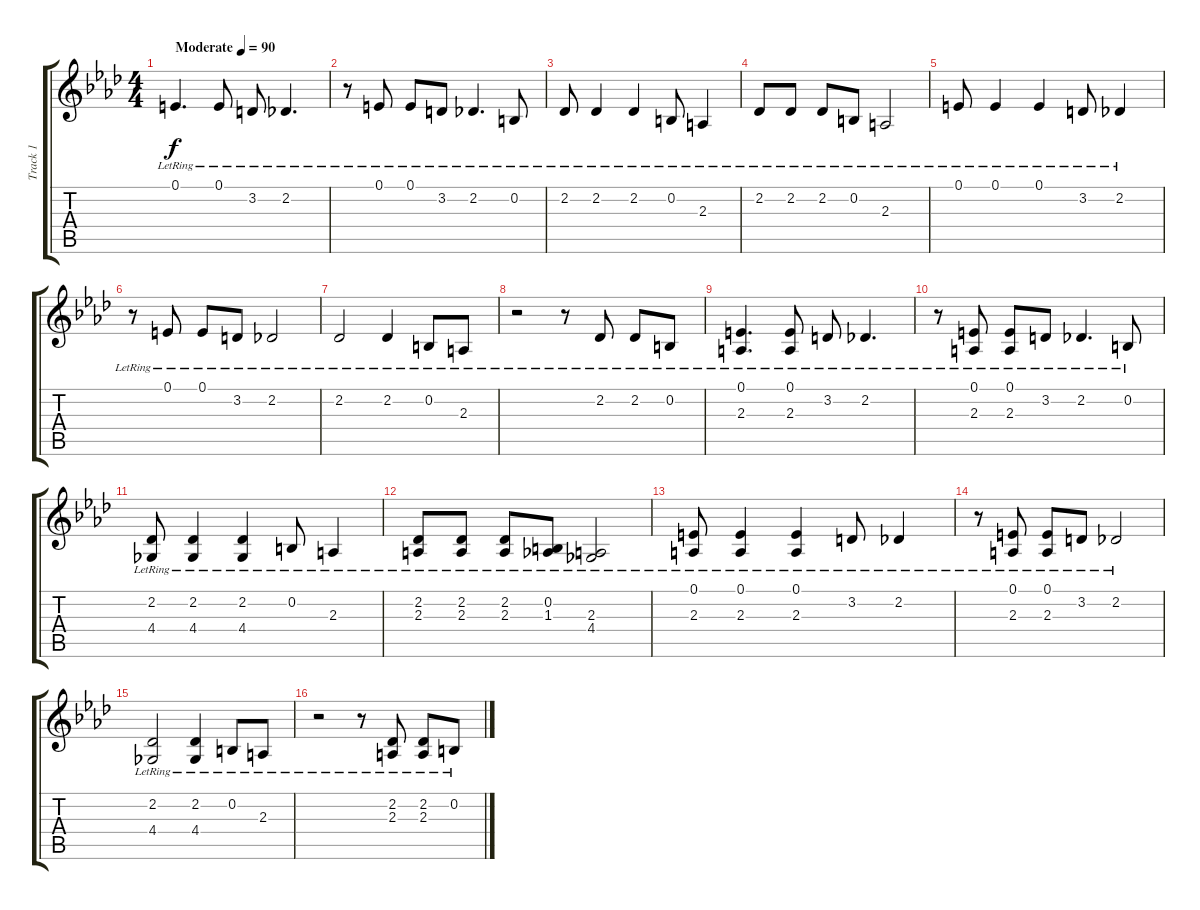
\track ("Track 1" "Track 1") {instrument acousticgrandpiano}
\staff {score tabs}
\tuning (E4 B3 G3 D3 A2 E2) {hide}
\ts (4 4)
\tempo (90 "Moderate")
\clef g2
\ks ab
0.1{lr}.4{d dy f instrument acousticgrandpiano} 0.1{lr}.8 3.2{lr}.8 2.2{lr}.4{d} |
r.8 0.1{lr}.8 0.1{lr}.8 3.2{lr}.8 2.2{lr}.4{d} 0.2{lr}.8 |
2.2{lr}.8 2.2{lr}.4 2.2{lr}.4 0.2{lr}.8 2.3{lr}.4 |
2.2{lr}.8 2.2{lr}.8 2.2{lr}.8 0.2{lr}.8 2.3{lr}.2 |
0.1{lr}.8 0.1{lr}.4 0.1{lr}.4 3.2{lr}.8 2.2{lr}.4 |
r.8 0.1{lr}.8 0.1{lr}.8 3.2{lr}.8 2.2{lr}.2 |
2.2{lr}.2 2.2{lr}.4 0.2{lr}.8 2.3{lr}.8 |
r.2 r.8 2.2{lr}.8 2.2{lr}.8 0.2{lr}.8 |
(0.1{lr} 2.3{lr}).4{d} (0.1{lr} 2.3{lr}).8 3.2{lr}.8 2.2{lr}.4{d} |
r.8 (0.1{lr} 2.3{lr}).8 (0.1{lr} 2.3{lr}).8 3.2{lr}.8 2.2{lr}.4{d} 0.2{lr}.8 |
(2.2{lr} 4.4{lr}).8 (2.2{lr} 4.4{lr}).4 (2.2{lr} 4.4{lr}).4 0.2{lr}.8 2.3{lr}.4 |
(2.2{lr} 2.3{lr}).8 (2.2{lr} 2.3{lr}).8 (2.2{lr} 2.3{lr}).8 (0.2{lr} 1.3{lr}).8 (2.3{lr} 4.4{lr}).2 |
(0.1{lr} 2.3{lr}).8 (0.1{lr} 2.3{lr}).4 (0.1{lr} 2.3{lr}).4 3.2{lr}.8 2.2{lr}.4 |
r.8 (0.1{lr} 2.3{lr}).8 (0.1{lr} 2.3{lr}).8 3.2{lr}.8 2.2{lr}.2 |
(2.2{lr} 4.4{lr}).2 (2.2{lr} 4.4{lr}).4 0.2{lr}.8 2.3{lr}.8 |
r.2 r.8 (2.2{lr} 2.3{lr}).8 (2.2{lr} 2.3{lr}).8 0.2{lr}.8
